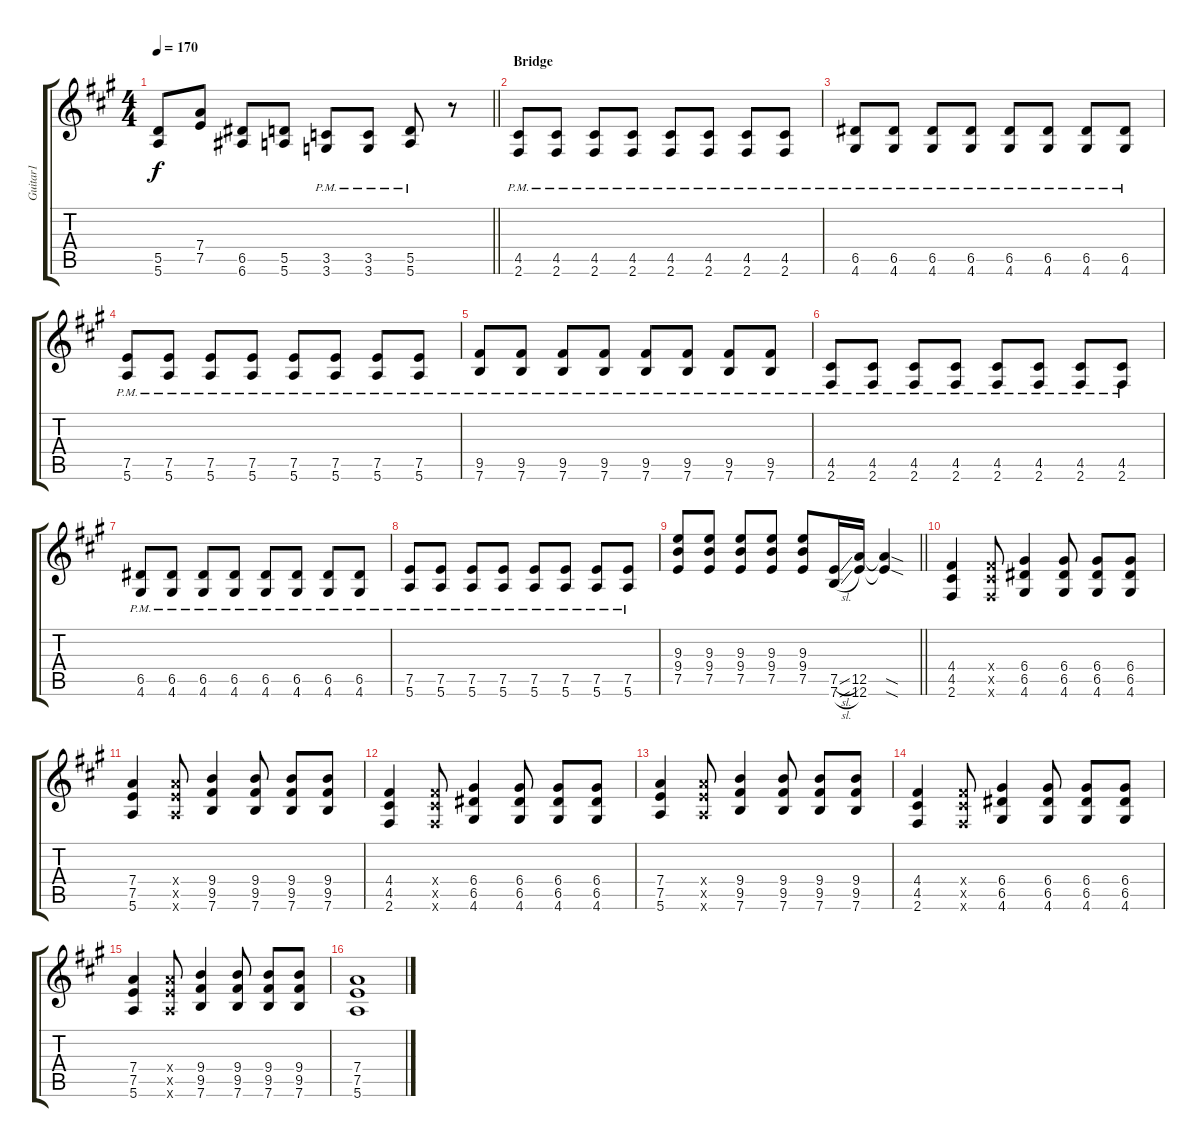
\track ("Guitar1" "Guitar1") {instrument overdrivenguitar}
\staff {score tabs}
\tuning (E4 B3 G3 D3 A2 E2) {hide}
\ts (4 4)
\tempo 170
\clef g2
\barLineRight lightlight
\ks f#minor
(5.5 5.6).8{dy f} (7.4 7.5).8 (6.5 6.6).8 (5.5 5.6).8 (3.5{pm} 3.6{pm}).8 (3.5{pm} 3.6{pm}).8 (5.5{pm} 5.6{pm}).8 r.8 |
\section ("" "Bridge")
(4.5{pm} 2.6{pm}).8 (4.5{pm} 2.6{pm}).8 (4.5{pm} 2.6{pm}).8 (4.5{pm} 2.6{pm}).8 (4.5{pm} 2.6{pm}).8 (4.5{pm} 2.6{pm}).8 (4.5{pm} 2.6{pm}).8 (4.5{pm} 2.6{pm}).8 |
(6.5{pm} 4.6{pm}).8 (6.5{pm} 4.6{pm}).8 (6.5{pm} 4.6{pm}).8 (6.5{pm} 4.6{pm}).8 (6.5{pm} 4.6{pm}).8 (6.5{pm} 4.6{pm}).8 (6.5{pm} 4.6{pm}).8 (6.5{pm} 4.6{pm}).8 |
(7.5{pm} 5.6{pm}).8 (7.5{pm} 5.6{pm}).8 (7.5{pm} 5.6{pm}).8 (7.5{pm} 5.6{pm}).8 (7.5{pm} 5.6{pm}).8 (7.5{pm} 5.6{pm}).8 (7.5{pm} 5.6{pm}).8 (7.5{pm} 5.6{pm}).8 |
(9.5{pm} 7.6{pm}).8 (9.5{pm} 7.6{pm}).8 (9.5{pm} 7.6{pm}).8 (9.5{pm} 7.6{pm}).8 (9.5{pm} 7.6{pm}).8 (9.5{pm} 7.6{pm}).8 (9.5{pm} 7.6{pm}).8 (9.5{pm} 7.6{pm}).8 |
(4.5{pm} 2.6{pm}).8 (4.5{pm} 2.6{pm}).8 (4.5{pm} 2.6{pm}).8 (4.5{pm} 2.6{pm}).8 (4.5{pm} 2.6{pm}).8 (4.5{pm} 2.6{pm}).8 (4.5{pm} 2.6{pm}).8 (4.5{pm} 2.6{pm}).8 |
(6.5{pm} 4.6{pm}).8 (6.5{pm} 4.6{pm}).8 (6.5{pm} 4.6{pm}).8 (6.5{pm} 4.6{pm}).8 (6.5{pm} 4.6{pm}).8 (6.5{pm} 4.6{pm}).8 (6.5{pm} 4.6{pm}).8 (6.5{pm} 4.6{pm}).8 |
(7.5{pm} 5.6{pm}).8 (7.5{pm} 5.6{pm}).8 (7.5{pm} 5.6{pm}).8 (7.5{pm} 5.6{pm}).8 (7.5{pm} 5.6{pm}).8 (7.5{pm} 5.6{pm}).8 (7.5{pm} 5.6{pm}).8 (7.5{pm} 5.6{pm}).8 |
\barLineRight lightlight
(9.3 9.4 7.5).8 (9.3 9.4 7.5).8 (9.3 9.4 7.5).8 (9.3 9.4 7.5).8 (9.3 9.4 7.5).8 (7.5{sl} 7.6{sl}).16 (12.5 12.6).16 (12.5{sod t} 12.6{sod t}).4 |
(4.4 4.5 2.6).4 (4.4{x} 4.5{x} 2.6{x}).8 (6.4 6.5 4.6).4 (6.4 6.5 4.6).8 (6.4 6.5 4.6).8 (6.4 6.5 4.6).8 |
(7.4 7.5 5.6).4 (7.4{x} 7.5{x} 5.6{x}).8 (9.4 9.5 7.6).4 (9.4 9.5 7.6).8 (9.4 9.5 7.6).8 (9.4 9.5 7.6).8 |
(4.4 4.5 2.6).4 (4.4{x} 4.5{x} 2.6{x}).8 (6.4 6.5 4.6).4 (6.4 6.5 4.6).8 (6.4 6.5 4.6).8 (6.4 6.5 4.6).8 |
(7.4 7.5 5.6).4 (7.4{x} 7.5{x} 5.6{x}).8 (9.4 9.5 7.6).4 (9.4 9.5 7.6).8 (9.4 9.5 7.6).8 (9.4 9.5 7.6).8 |
(4.4 4.5 2.6).4 (4.4{x} 4.5{x} 2.6{x}).8 (6.4 6.5 4.6).4 (6.4 6.5 4.6).8 (6.4 6.5 4.6).8 (6.4 6.5 4.6).8 |
(7.4 7.5 5.6).4 (7.4{x} 7.5{x} 5.6{x}).8 (9.4 9.5 7.6).4 (9.4 9.5 7.6).8 (9.4 9.5 7.6).8 (9.4 9.5 7.6).8 |
(7.4 7.5 5.6).1
